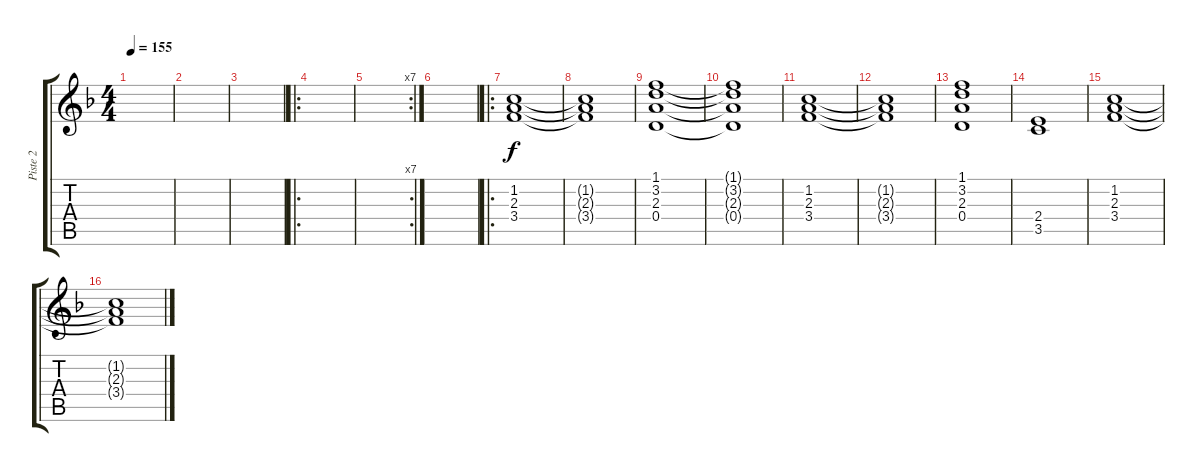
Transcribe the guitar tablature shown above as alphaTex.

\track ("Piste 2" "Piste 2") {instrument electricguitarclean}
\staff {score tabs}
\tuning (E4 B3 G3 D3 A2 E2) {hide}
\ts (4 4)
\tempo 155
\clef g2
\ks f
|
|
|
\ro
|
\rc 7
|
|
\ro
(1.2 2.3 3.4).1 |
(1.2{t} 2.3{t} 3.4{t}).1 |
(1.1 3.2 2.3 0.4).1 |
(1.1{t} 3.2{t} 2.3{t} 0.4{t}).1 |
(1.2 2.3 3.4).1 |
(1.2{t} 2.3{t} 3.4{t}).1 |
(1.1 3.2 2.3 0.4).1 |
(2.4 3.5).1 |
(1.2 2.3 3.4).1 |
(1.2{t} 2.3{t} 3.4{t}).1
